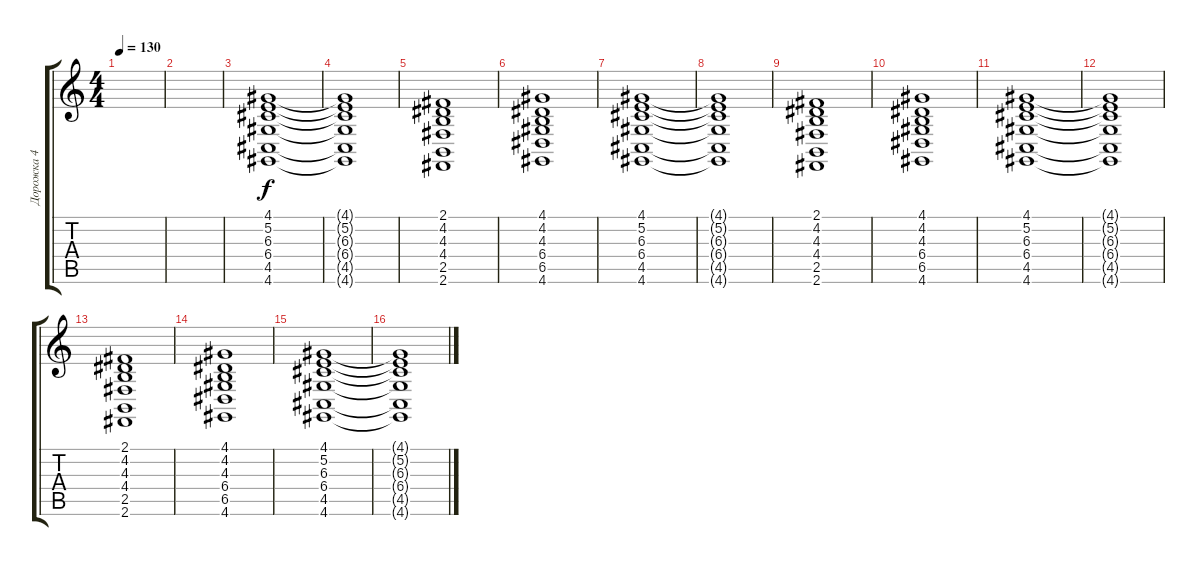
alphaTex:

\track ("Дорожка 4" "Дорожка 4") {instrument stringensemble1}
\staff {score tabs}
\tuning (E4 B3 G3 D3 A2 E2) {hide}
\ts (4 4)
\tempo 130
\clef g2
\ks c
|
|
(4.1 5.2 6.3 6.4 4.5 4.6).1 |
(4.1{t} 5.2{t} 6.3{t} 6.4{t} 4.5{t} 4.6{t}).1 |
(2.1 4.2 4.3 4.4 2.5 2.6).1 |
(4.1 4.2 4.3 6.4 6.5 4.6).1 |
(4.1 5.2 6.3 6.4 4.5 4.6).1 |
(4.1{t} 5.2{t} 6.3{t} 6.4{t} 4.5{t} 4.6{t}).1 |
(2.1 4.2 4.3 4.4 2.5 2.6).1 |
(4.1 4.2 4.3 6.4 6.5 4.6).1 |
(4.1 5.2 6.3 6.4 4.5 4.6).1 |
(4.1{t} 5.2{t} 6.3{t} 6.4{t} 4.5{t} 4.6{t}).1 |
(2.1 4.2 4.3 4.4 2.5 2.6).1 |
(4.1 4.2 4.3 6.4 6.5 4.6).1 |
(4.1 5.2 6.3 6.4 4.5 4.6).1 |
(4.1{t} 5.2{t} 6.3{t} 6.4{t} 4.5{t} 4.6{t}).1
